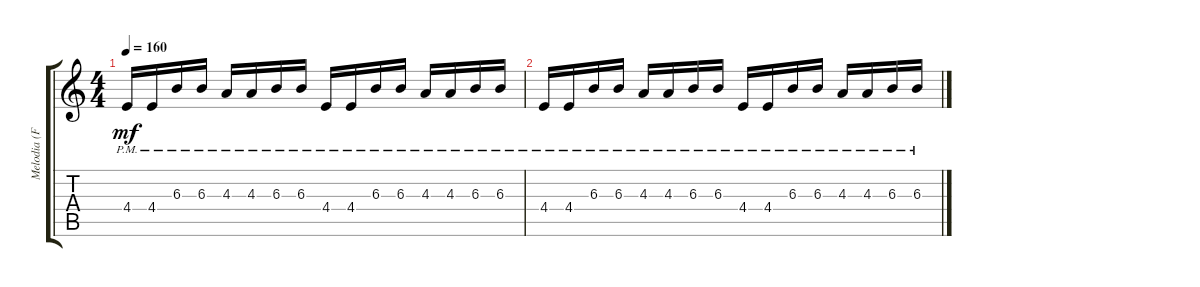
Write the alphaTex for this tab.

\track ("Melodia (Francesco)" "Melodia (F") {instrument distortionguitar}
\staff {score tabs}
\tuning (D4 A3 F3 C3 G2 D2) {hide}
\ts (4 4)
\tempo 160
\clef g2
\ks c
4.4{pm}.16{dy mf} 4.4{pm}.16 6.3{pm}.16 6.3{pm}.16 4.3{pm}.16 4.3{pm}.16 6.3{pm}.16 6.3{pm}.16 4.4{pm}.16 4.4{pm}.16 6.3{pm}.16 6.3{pm}.16 4.3{pm}.16 4.3{pm}.16 6.3{pm}.16 6.3{pm}.16 |
4.4{pm}.16 4.4{pm}.16 6.3{pm}.16 6.3{pm}.16 4.3{pm}.16 4.3{pm}.16 6.3{pm}.16 6.3{pm}.16 4.4{pm}.16 4.4{pm}.16 6.3{pm}.16 6.3{pm}.16 4.3{pm}.16 4.3{pm}.16 6.3{pm}.16 6.3{pm}.16
